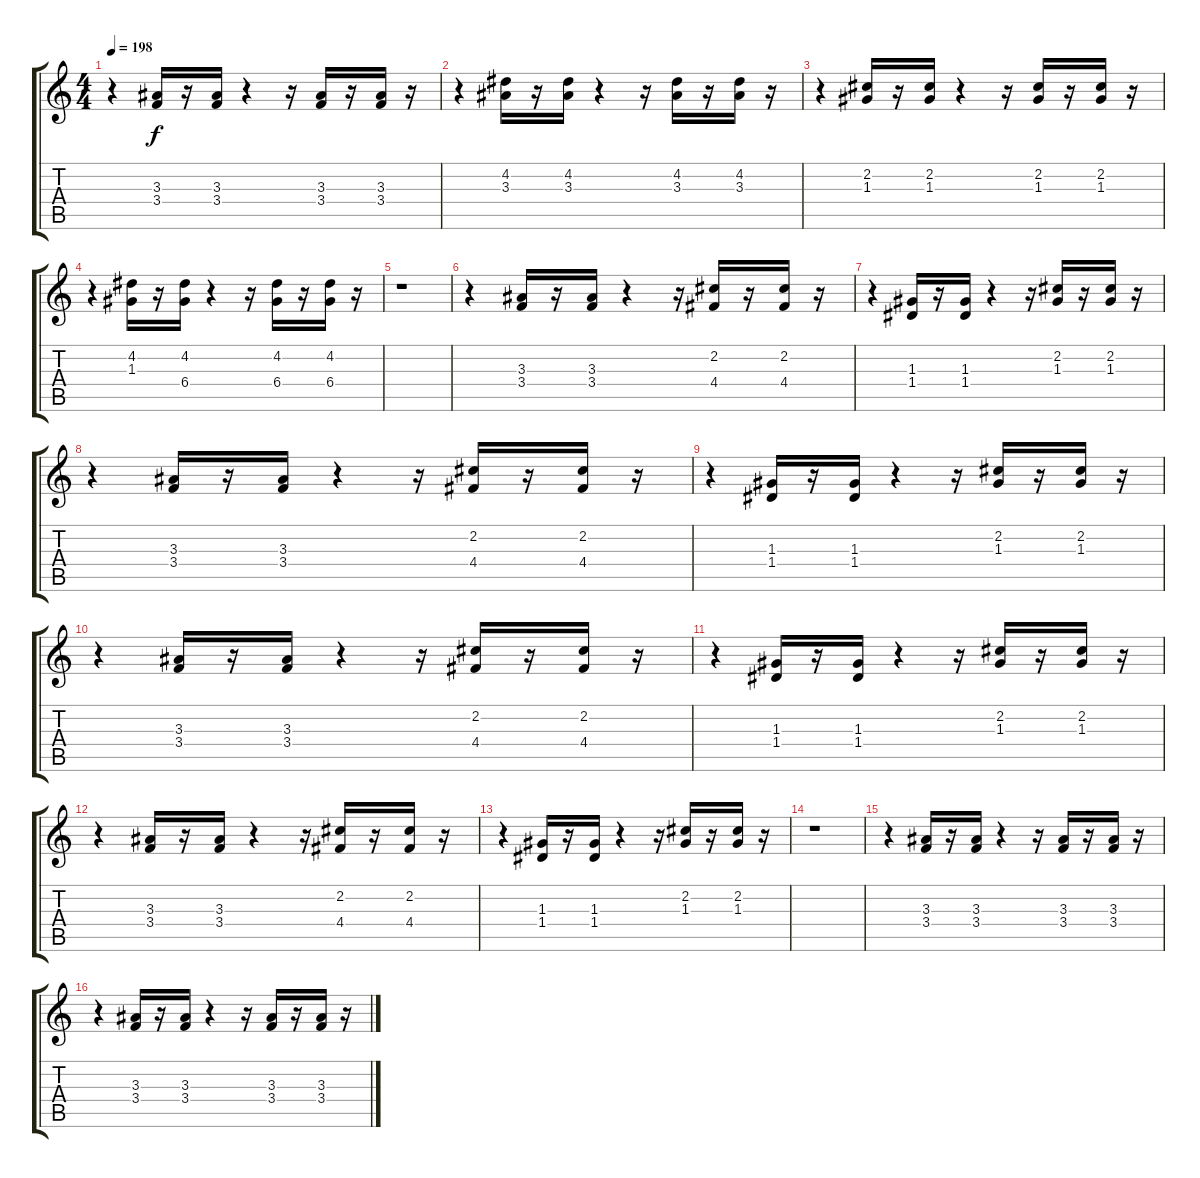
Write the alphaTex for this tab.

\track "" {instrument electricguitarmuted}
\staff {score tabs}
\tuning (E4 B3 G3 D3 A2 E2) {hide}
\ts (4 4)
\tempo 198
\clef g2
\ks c
r.4{dy f} (3.3 3.4).16 r.16 (3.3 3.4).16 r.4 r.16 (3.3 3.4).16 r.16 (3.3 3.4).16 r.16 |
r.4 (4.2 3.3).16 r.16 (4.2 3.3).16 r.4 r.16 (4.2 3.3).16 r.16 (4.2 3.3).16 r.16 |
r.4 (2.2 1.3).16 r.16 (2.2 1.3).16 r.4 r.16 (2.2 1.3).16 r.16 (2.2 1.3).16 r.16 |
r.4 (4.2 1.3).16 r.16 (4.2 6.4).16 r.4 r.16 (4.2 6.4).16 r.16 (4.2 6.4).16 r.16 |
r.1 |
r.4 (3.3 3.4).16 r.16 (3.3 3.4).16 r.4 r.16 (2.2 4.4).16 r.16 (2.2 4.4).16 r.16 |
r.4 (1.3 1.4).16 r.16 (1.3 1.4).16 r.4 r.16 (2.2 1.3).16 r.16 (2.2 1.3).16 r.16 |
r.4 (3.3 3.4).16 r.16 (3.3 3.4).16 r.4 r.16 (2.2 4.4).16 r.16 (2.2 4.4).16 r.16 |
r.4 (1.3 1.4).16 r.16 (1.3 1.4).16 r.4 r.16 (2.2 1.3).16 r.16 (2.2 1.3).16 r.16 |
r.4 (3.3 3.4).16 r.16 (3.3 3.4).16 r.4 r.16 (2.2 4.4).16 r.16 (2.2 4.4).16 r.16 |
r.4 (1.3 1.4).16 r.16 (1.3 1.4).16 r.4 r.16 (2.2 1.3).16 r.16 (2.2 1.3).16 r.16 |
r.4 (3.3 3.4).16 r.16 (3.3 3.4).16 r.4 r.16 (2.2 4.4).16 r.16 (2.2 4.4).16 r.16 |
r.4 (1.3 1.4).16 r.16 (1.3 1.4).16 r.4 r.16 (2.2 1.3).16 r.16 (2.2 1.3).16 r.16 |
r.1 |
r.4 (3.3 3.4).16 r.16 (3.3 3.4).16 r.4 r.16 (3.3 3.4).16 r.16 (3.3 3.4).16 r.16 |
r.4 (3.3 3.4).16 r.16 (3.3 3.4).16 r.4 r.16 (3.3 3.4).16 r.16 (3.3 3.4).16 r.16
